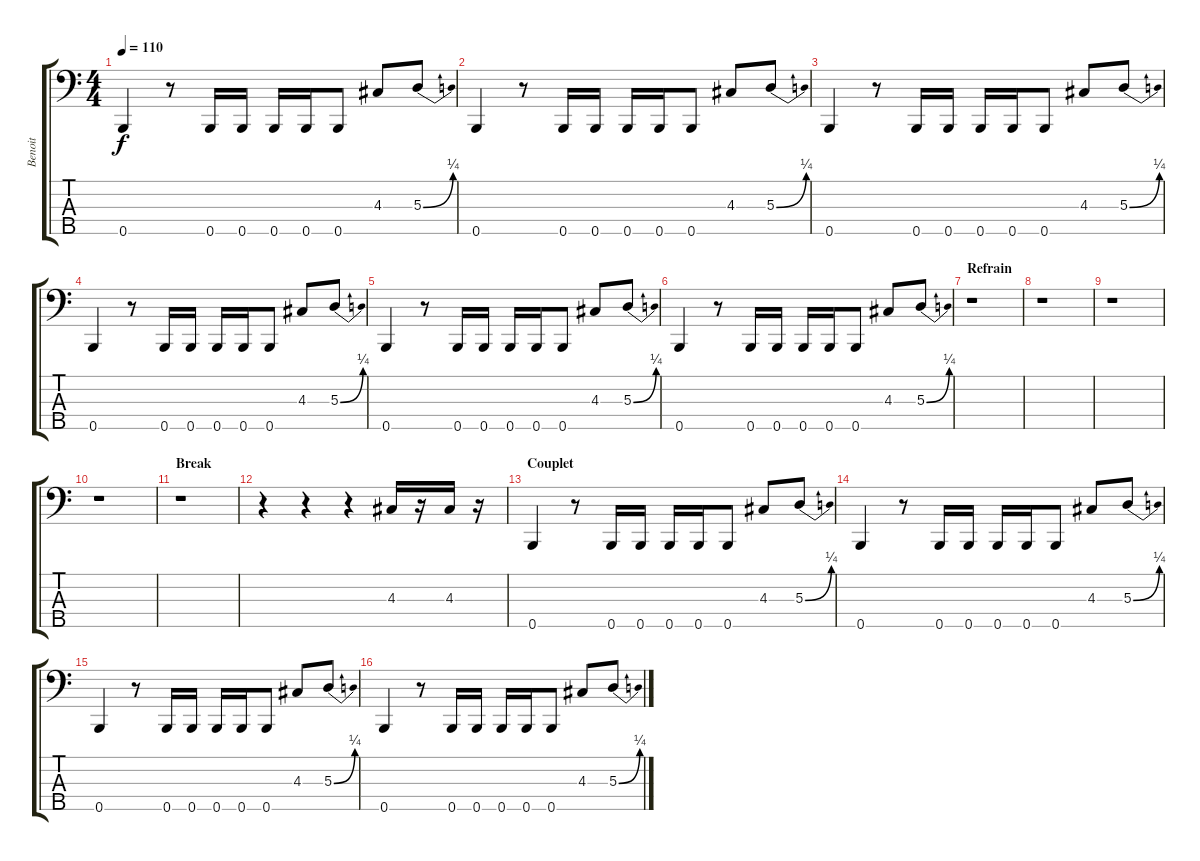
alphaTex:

\track ("Benoit" "Benoit") {instrument slapbass1}
\staff {score tabs}
\tuning (G2 D2 A1 E1 B0) {hide}
\ts (4 4)
\tempo 110
\clef f4
\ks c
0.5.4{dy f} r.8 0.5.16 0.5.16 0.5.16 0.5.16 0.5.8 4.3.8 5.3{be (bend 0 0 60 1)}.8 |
0.5.4 r.8 0.5.16 0.5.16 0.5.16 0.5.16 0.5.8 4.3.8 5.3{be (bend 0 0 60 1)}.8 |
0.5.4 r.8 0.5.16 0.5.16 0.5.16 0.5.16 0.5.8 4.3.8 5.3{be (bend 0 0 60 1)}.8 |
0.5.4 r.8 0.5.16 0.5.16 0.5.16 0.5.16 0.5.8 4.3.8 5.3{be (bend 0 0 60 1)}.8 |
0.5.4 r.8 0.5.16 0.5.16 0.5.16 0.5.16 0.5.8 4.3.8 5.3{be (bend 0 0 60 1)}.8 |
0.5.4 r.8 0.5.16 0.5.16 0.5.16 0.5.16 0.5.8 4.3.8 5.3{be (bend 0 0 60 1)}.8 |
\section ("" "Refrain")
r.1 |
r.1 |
r.1 |
r.1 |
\section ("" "Break")
r.1 |
r.4 r.4 r.4 4.3.16 r.16 4.3.16 r.16 |
\section ("" "Couplet")
0.5.4 r.8 0.5.16 0.5.16 0.5.16 0.5.16 0.5.8 4.3.8 5.3{be (bend 0 0 60 1)}.8 |
0.5.4 r.8 0.5.16 0.5.16 0.5.16 0.5.16 0.5.8 4.3.8 5.3{be (bend 0 0 60 1)}.8 |
0.5.4 r.8 0.5.16 0.5.16 0.5.16 0.5.16 0.5.8 4.3.8 5.3{be (bend 0 0 60 1)}.8 |
0.5.4 r.8 0.5.16 0.5.16 0.5.16 0.5.16 0.5.8 4.3.8 5.3{be (bend 0 0 60 1)}.8
